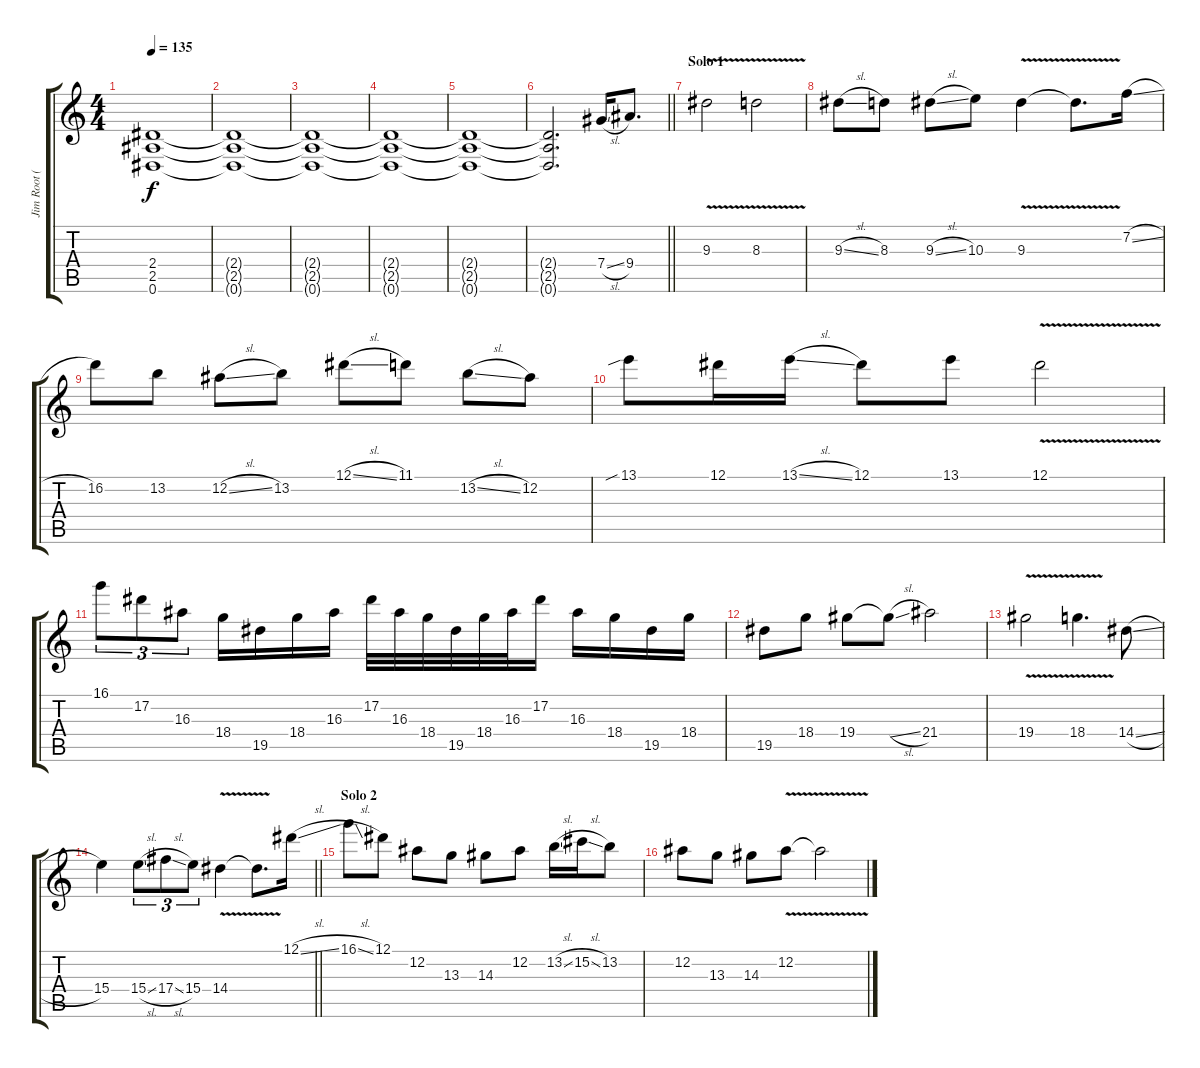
\track ("Jim Root (Solo)" "Jim Root (") {instrument overdrivenguitar}
\staff {score tabs}
\tuning (Eb4 Bb3 Gb3 Db3 Ab2 Eb2) {hide}
\ts (4 4)
\tempo 135
\clef g2
\ks c
(2.4{t} 2.5{t} 0.6{t}).1{dy f} |
(2.4{t} 2.5{t} 0.6{t}).1 |
(2.4{t} 2.5{t} 0.6{t}).1 |
(2.4{t} 2.5{t} 0.6{t}).1 |
(2.4{t} 2.5{t} 0.6{t}).1 |
\barLineRight lightlight
(2.4{t} 2.5{t} 0.6{t}).2{d} 7.4{sl}.16{volume 16} 9.4.8{d} |
\section ("" "Solo 1")
9.3{v}.2 8.3{v}.2 |
9.3{sl}.8 8.3.8 9.3{sl}.8 10.3.8 9.3{v}.4 9.3{t}.8{d} 7.2{sl}.16 |
16.2.8 13.2.8 12.2{sl}.8 13.2.8 12.1{sl}.8 11.1.8 13.2{sl}.8 12.2.8 |
13.1{sib}.8 12.1.16 13.1{sl}.16 12.1.8 13.1.8 12.1{v}.2 |
16.1.8{tu (3 2)} 17.2.8{tu (3 2)} 16.3.8{tu (3 2)} 18.4.16 19.5.16 18.4.16 16.3.16 17.2.32 16.3.32 18.4.32 19.5.32 18.4.32 16.3.32 17.2.16 16.3.16 18.4.16 19.5.16 18.4.16 |
19.5.8 18.4.8 19.4.8 19.4{sl t}.8 21.4.2 |
19.4{v}.2 18.4{v}.4{d} 14.4{sl}.8 |
\barLineRight lightlight
15.4.4 15.4{sl}.8{tu (3 2)} 17.4{sl}.8{tu (3 2)} 15.4.8{tu (3 2)} 14.4{v}.4 14.4{t}.8{d} 12.1{sl}.16 |
\section ("" "Solo 2")
16.1{sl}.8 12.1.8 12.2.8 13.3.8 14.3.8 12.2.8 13.2{sl}.16 15.2{sl}.16 13.2.8 |
12.2.8 13.3.8 14.3.8 12.2{v}.8 12.2{t}.2
